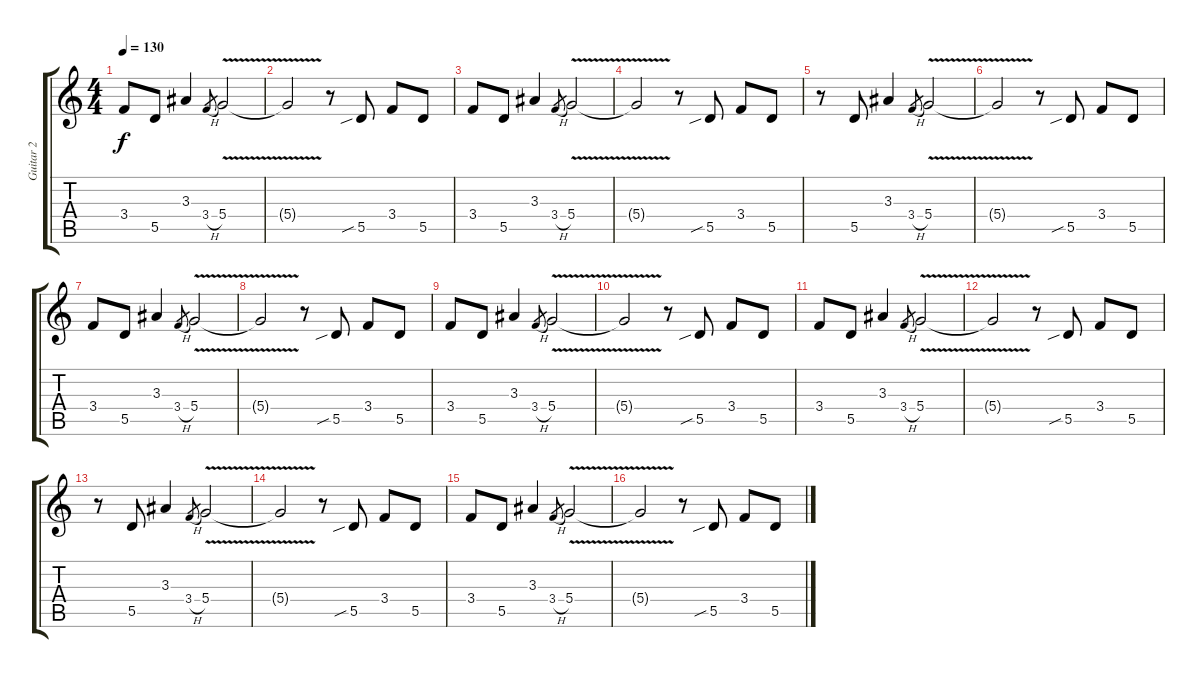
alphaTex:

\track ("Guitar 2" "Guitar 2") {instrument distortionguitar}
\staff {score tabs}
\tuning (E4 B3 G3 D3 A2 E2) {hide}
\ts (4 4)
\tempo 130
\clef g2
\ks c
3.4.8{dy f} 5.5.8 3.3.4 3.4{h}.8{gr} 5.4{v}.2 |
5.4{t}.2 r.8 5.5{sib}.8 3.4.8 5.5.8 |
3.4.8 5.5.8 3.3.4 3.4{h}.8{gr} 5.4{v}.2 |
5.4{t}.2 r.8 5.5{sib}.8 3.4.8 5.5.8 |
r.8 5.5.8 3.3.4 3.4{h}.8{gr} 5.4{v}.2 |
5.4{t}.2 r.8 5.5{sib}.8 3.4.8 5.5.8 |
3.4.8 5.5.8 3.3.4 3.4{h}.8{gr} 5.4{v}.2 |
5.4{t}.2 r.8 5.5{sib}.8 3.4.8 5.5.8 |
3.4.8 5.5.8 3.3.4 3.4{h}.8{gr} 5.4{v}.2 |
5.4{t}.2 r.8 5.5{sib}.8 3.4.8 5.5.8 |
3.4.8 5.5.8 3.3.4 3.4{h}.8{gr} 5.4{v}.2 |
5.4{t}.2 r.8 5.5{sib}.8 3.4.8 5.5.8 |
r.8 5.5.8 3.3.4 3.4{h}.8{gr} 5.4{v}.2 |
5.4{t}.2 r.8 5.5{sib}.8 3.4.8 5.5.8 |
3.4.8 5.5.8 3.3.4 3.4{h}.8{gr} 5.4{v}.2 |
5.4{t}.2 r.8 5.5{sib}.8 3.4.8 5.5.8
